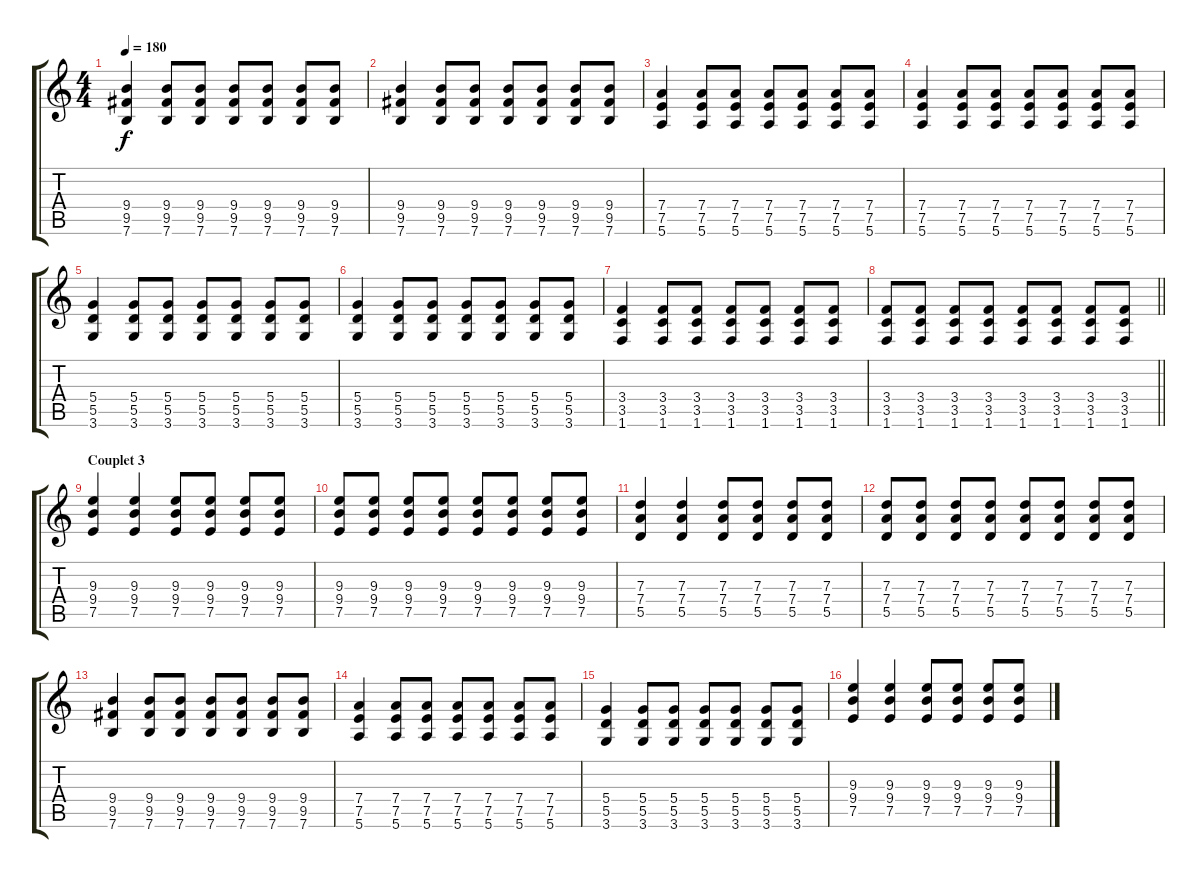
\track "" {instrument overdrivenguitar}
\staff {score tabs}
\tuning (E4 B3 G3 D3 A2 E2) {hide}
\ts (4 4)
\tempo 180
\clef g2
\ks c
(9.4 9.5 7.6).4{dy f} (9.4 9.5 7.6).8 (9.4 9.5 7.6).8 (9.4 9.5 7.6).8 (9.4 9.5 7.6).8 (9.4 9.5 7.6).8 (9.4 9.5 7.6).8 |
(9.4 9.5 7.6).4 (9.4 9.5 7.6).8 (9.4 9.5 7.6).8 (9.4 9.5 7.6).8 (9.4 9.5 7.6).8 (9.4 9.5 7.6).8 (9.4 9.5 7.6).8 |
(7.4 7.5 5.6).4 (7.4 7.5 5.6).8 (7.4 7.5 5.6).8 (7.4 7.5 5.6).8 (7.4 7.5 5.6).8 (7.4 7.5 5.6).8 (7.4 7.5 5.6).8 |
(7.4 7.5 5.6).4 (7.4 7.5 5.6).8 (7.4 7.5 5.6).8 (7.4 7.5 5.6).8 (7.4 7.5 5.6).8 (7.4 7.5 5.6).8 (7.4 7.5 5.6).8 |
(5.4 5.5 3.6).4 (5.4 5.5 3.6).8 (5.4 5.5 3.6).8 (5.4 5.5 3.6).8 (5.4 5.5 3.6).8 (5.4 5.5 3.6).8 (5.4 5.5 3.6).8 |
(5.4 5.5 3.6).4 (5.4 5.5 3.6).8 (5.4 5.5 3.6).8 (5.4 5.5 3.6).8 (5.4 5.5 3.6).8 (5.4 5.5 3.6).8 (5.4 5.5 3.6).8 |
(3.4 3.5 1.6).4 (3.4 3.5 1.6).8 (3.4 3.5 1.6).8 (3.4 3.5 1.6).8 (3.4 3.5 1.6).8 (3.4 3.5 1.6).8 (3.4 3.5 1.6).8 |
\barLineRight lightlight
(3.4 3.5 1.6).8 (3.4 3.5 1.6).8 (3.4 3.5 1.6).8 (3.4 3.5 1.6).8 (3.4 3.5 1.6).8 (3.4 3.5 1.6).8 (3.4 3.5 1.6).8 (3.4 3.5 1.6).8 |
\section ("" "Couplet 3")
(9.3 9.4 7.5).4 (9.3 9.4 7.5).4 (9.3 9.4 7.5).8 (9.3 9.4 7.5).8 (9.3 9.4 7.5).8 (9.3 9.4 7.5).8 |
(9.3 9.4 7.5).8 (9.3 9.4 7.5).8 (9.3 9.4 7.5).8 (9.3 9.4 7.5).8 (9.3 9.4 7.5).8 (9.3 9.4 7.5).8 (9.3 9.4 7.5).8 (9.3 9.4 7.5).8 |
(7.3 7.4 5.5).4 (7.3 7.4 5.5).4 (7.3 7.4 5.5).8 (7.3 7.4 5.5).8 (7.3 7.4 5.5).8 (7.3 7.4 5.5).8 |
(7.3 7.4 5.5).8 (7.3 7.4 5.5).8 (7.3 7.4 5.5).8 (7.3 7.4 5.5).8 (7.3 7.4 5.5).8 (7.3 7.4 5.5).8 (7.3 7.4 5.5).8 (7.3 7.4 5.5).8 |
(9.4 9.5 7.6).4 (9.4 9.5 7.6).8 (9.4 9.5 7.6).8 (9.4 9.5 7.6).8 (9.4 9.5 7.6).8 (9.4 9.5 7.6).8 (9.4 9.5 7.6).8 |
(7.4 7.5 5.6).4 (7.4 7.5 5.6).8 (7.4 7.5 5.6).8 (7.4 7.5 5.6).8 (7.4 7.5 5.6).8 (7.4 7.5 5.6).8 (7.4 7.5 5.6).8 |
(5.4 5.5 3.6).4 (5.4 5.5 3.6).8 (5.4 5.5 3.6).8 (5.4 5.5 3.6).8 (5.4 5.5 3.6).8 (5.4 5.5 3.6).8 (5.4 5.5 3.6).8 |
(9.3 9.4 7.5).4 (9.3 9.4 7.5).4 (9.3 9.4 7.5).8 (9.3 9.4 7.5).8 (9.3 9.4 7.5).8 (9.3 9.4 7.5).8
